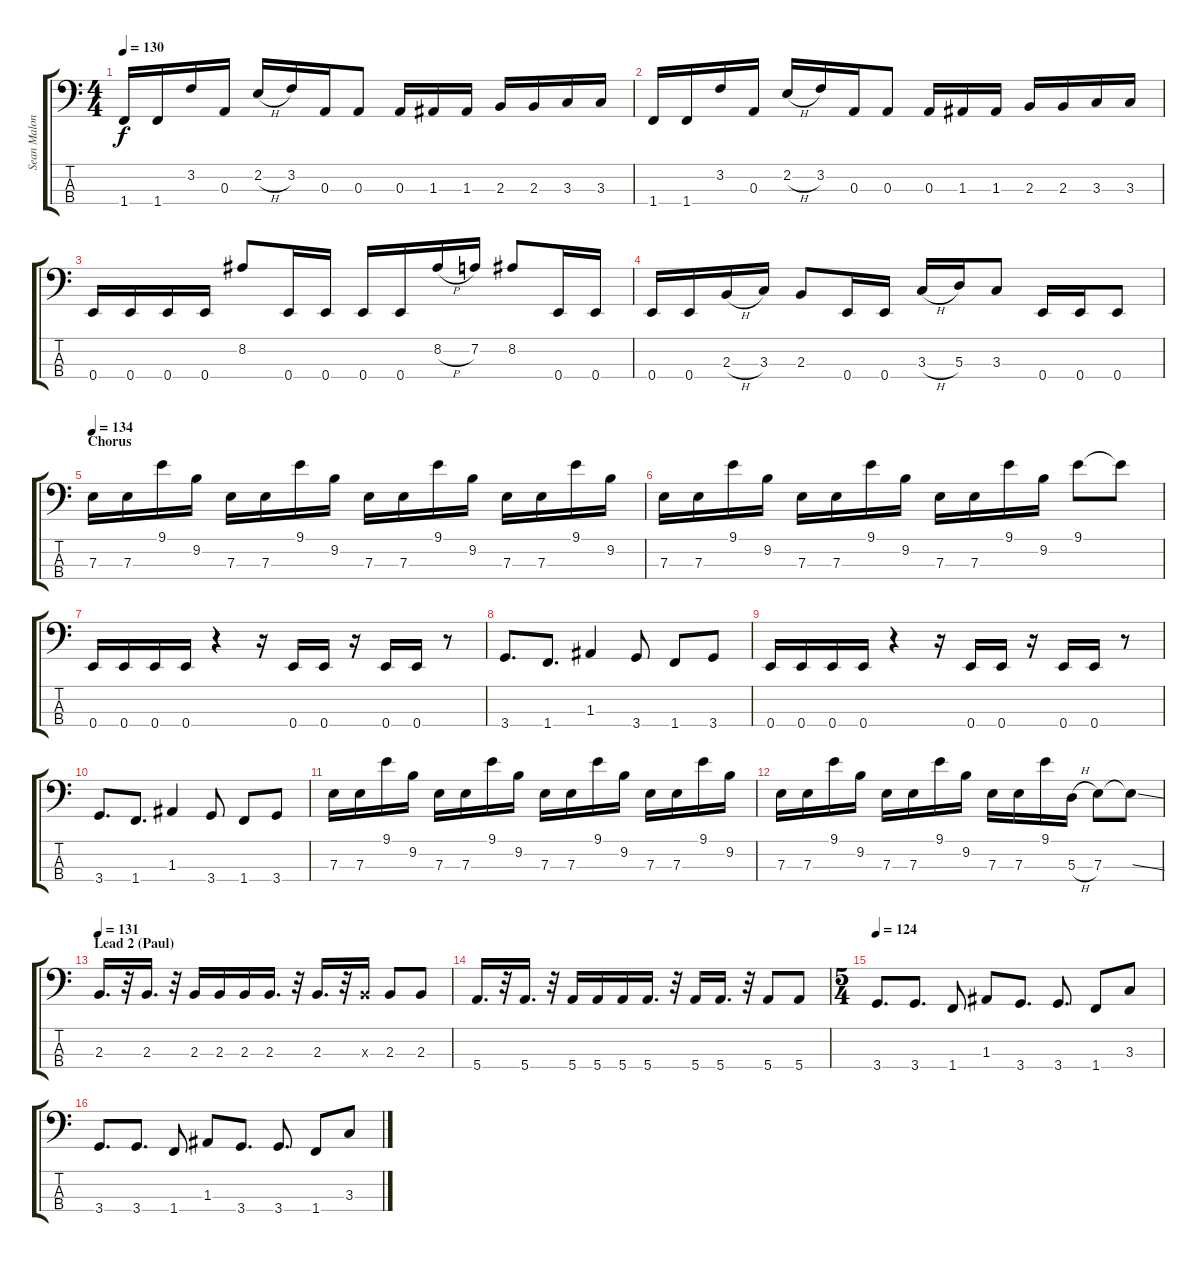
\track ("Sean Malone (fretless bass)" "Sean Malon") {instrument fretlessbass}
\staff {score tabs}
\tuning (G2 D2 A1 E1) {hide}
\ts (4 4)
\tempo 130
\clef f4
\ks c
1.4.16{dy f} 1.4.16 3.2.16 0.3.16 2.2{h}.16 3.2.16 0.3.16 0.3.8 0.3.16 1.3.16 1.3.16 2.3.16 2.3.16 3.3.16 3.3.16 |
1.4.16 1.4.16 3.2.16 0.3.16 2.2{h}.16 3.2.16 0.3.16 0.3.8 0.3.16 1.3.16 1.3.16 2.3.16 2.3.16 3.3.16 3.3.16 |
0.4.16 0.4.16 0.4.16 0.4.16 8.2.8 0.4.16 0.4.16 0.4.16 0.4.16 8.2{h}.16 7.2.16 8.2.8 0.4.16 0.4.16 |
0.4.16 0.4.16 2.3{h}.16 3.3.16 2.3.8 0.4.16 0.4.16 3.3{h}.16 5.3.16 3.3.8 0.4.16 0.4.16 0.4.8 |
\section ("" "Chorus")
\tempo 134
7.3.16 7.3.16 9.1.16 9.2.16 7.3.16 7.3.16 9.1.16 9.2.16 7.3.16 7.3.16 9.1.16 9.2.16 7.3.16 7.3.16 9.1.16 9.2.16 |
7.3.16 7.3.16 9.1.16 9.2.16 7.3.16 7.3.16 9.1.16 9.2.16 7.3.16 7.3.16 9.1.16 9.2.16 9.1.8 9.1{t}.8 |
0.4.16 0.4.16 0.4.16 0.4.16 r.4 r.16 0.4.16 0.4.16 r.16 0.4.16 0.4.16 r.8 |
3.4.8{d} 1.4.8{d} 1.3.4 3.4.8 1.4.8 3.4.8 |
0.4.16 0.4.16 0.4.16 0.4.16 r.4 r.16 0.4.16 0.4.16 r.16 0.4.16 0.4.16 r.8 |
3.4.8{d} 1.4.8{d} 1.3.4 3.4.8 1.4.8 3.4.8 |
7.3.16 7.3.16 9.1.16 9.2.16 7.3.16 7.3.16 9.1.16 9.2.16 7.3.16 7.3.16 9.1.16 9.2.16 7.3.16 7.3.16 9.1.16 9.2.16 |
7.3.16 7.3.16 9.1.16 9.2.16 7.3.16 7.3.16 9.1.16 9.2.16 7.3.16 7.3.16 9.1.16 5.3{h}.16 7.3.8 7.3{ss t}.8 |
\section ("" "Lead 2 (Paul)")
\tempo 131
2.3.16{d} r.32 2.3.16{d} r.32 2.3.16 2.3.16 2.3.16 2.3.16{d} r.32 2.3.16{d} r.32 2.3{x}.16 2.3.8 2.3.8 |
5.4.16{d} r.32 5.4.16{d} r.32 5.4.16 5.4.16 5.4.16 5.4.16{d} r.32 5.4.16 5.4.16{d} r.32 5.4.8 5.4.8 |
\ts (5 4)
\tempo 124
3.4.8{d} 3.4.8{d} 1.4.8 1.3.8 3.4.8{d} 3.4.8{d} 1.4.8 3.3.8 |
3.4.8{d} 3.4.8{d} 1.4.8 1.3.8 3.4.8{d} 3.4.8{d} 1.4.8 3.3.8
